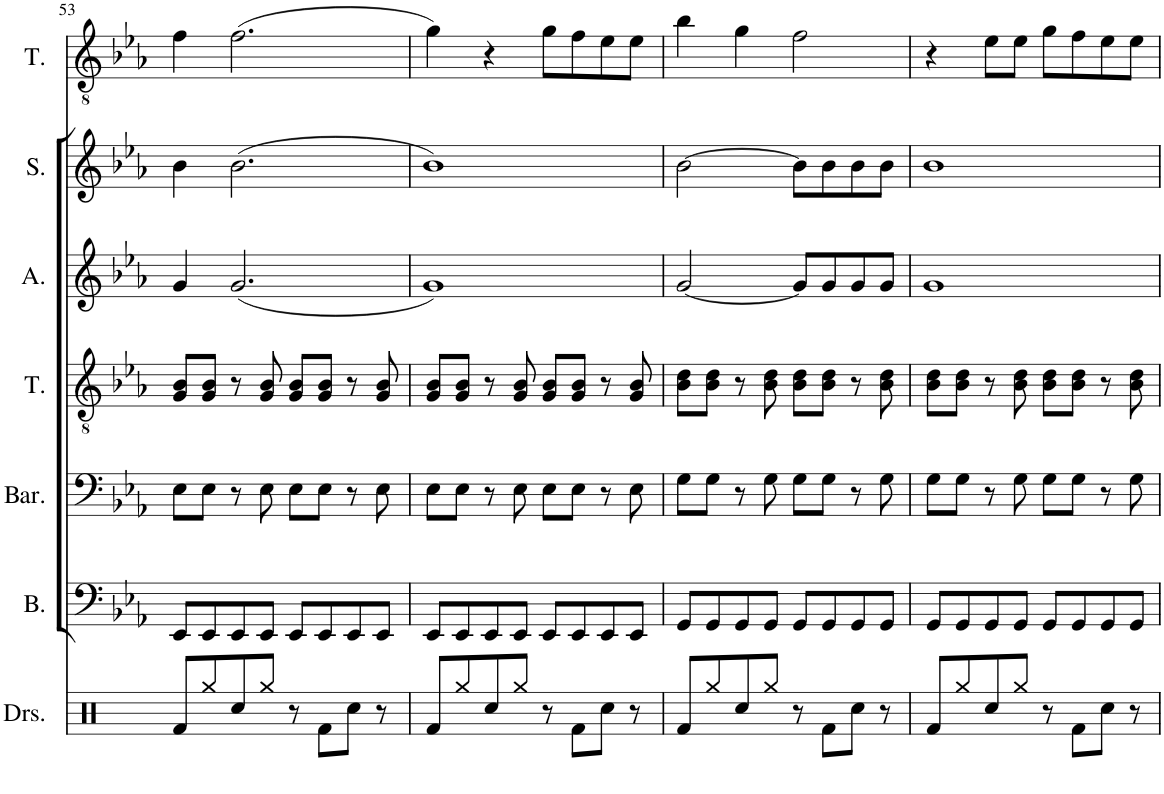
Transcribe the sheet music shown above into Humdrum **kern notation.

**kern	**kern	**kern	**kern	**kern	**kern	**kern
*part7	*part6	*part5	*part4	*part3	*part2	*part1
*staff7	*staff6	*staff5	*staff4	*staff3	*staff2	*staff1
*I"Drumset	*I"Bass	*I"Baritone	*I"Tenor	*I"Alto	*I"Soprano	*I"Tenor
*I'Drs.	*I'B.	*I'Bar.	*I'T.	*I'A.	*I'S.	*I'T.
!!LO:PB:g=z
*clefX	*clefF4	*clefF4	*clefGv2	*clefG2	*clefG2	*clefGv2
*k[]	*k[b-e-a-]	*k[b-e-a-]	*k[b-e-a-]	*k[b-e-a-]	*k[b-e-a-]	*k[b-e-a-]
*M4/4	*M4/4	*M4/4	*M4/4	*M4/4	*M4/4	*M4/4
=53	=53	=53	=53	=53	=53	=53
8Rf/L	8EE-/L	8E-\L	8G/ 8B-/L	4g/	4b-\	4f\
8Rgg/	8EE-/	8E-\J	8G/ 8B-/J	.	.	.
8Rcc/	8EE-/	8r	8r	(2.g/	(2.b-\	(2.f\
8Rgg/J	8EE-/J	8E-\	8G/ 8B-/	.	.	.
8r	8EE-/L	8E-\L	8G/ 8B-/L	.	.	.
8Rf\L	8EE-/	8E-\J	8G/ 8B-/J	.	.	.
8Rcc\J	8EE-/	8r	8r	.	.	.
8r	8EE-/J	8E-\	8G/ 8B-/	.	.	.
=54	=54	=54	=54	=54	=54	=54
8Rf/L	8EE-/L	8E-\L	8G/ 8B-/L	1g)	1b-)	4g\)
8Rgg/	8EE-/	8E-\J	8G/ 8B-/J	.	.	.
8Rcc/	8EE-/	8r	8r	.	.	4r
8Rgg/J	8EE-/J	8E-\	8G/ 8B-/	.	.	.
8r	8EE-/L	8E-\L	8G/ 8B-/L	.	.	8g\L
8Rf\L	8EE-/	8E-\J	8G/ 8B-/J	.	.	8f\
8Rcc\J	8EE-/	8r	8r	.	.	8e-\
8r	8EE-/J	8E-\	8G/ 8B-/	.	.	8e-\J
=55	=55	=55	=55	=55	=55	=55
8Rf/L	8GG/L	8G\L	8B-\ 8d\L	[2g/	[2b-\	4b-\
8Rgg/	8GG/	8G\J	8B-\ 8d\J	.	.	.
8Rcc/	8GG/	8r	8r	.	.	4g\
8Rgg/J	8GG/J	8G\	8B-\ 8d\	.	.	.
8r	8GG/L	8G\L	8B-\ 8d\L	8g/L]	8b-\L]	2f\
8Rf\L	8GG/	8G\J	8B-\ 8d\J	8g/	8b-\	.
8Rcc\J	8GG/	8r	8r	8g/	8b-\	.
8r	8GG/J	8G\	8B-\ 8d\	8g/J	8b-\J	.
=56	=56	=56	=56	=56	=56	=56
8Rf/L	8GG/L	8G\L	8B-\ 8d\L	1g	1b-	4r
8Rgg/	8GG/	8G\J	8B-\ 8d\J	.	.	.
8Rcc/	8GG/	8r	8r	.	.	8e-\L
8Rgg/J	8GG/J	8G\	8B-\ 8d\	.	.	8e-\J
8r	8GG/L	8G\L	8B-\ 8d\L	.	.	8g\L
8Rf\L	8GG/	8G\J	8B-\ 8d\J	.	.	8f\
8Rcc\J	8GG/	8r	8r	.	.	8e-\
8r	8GG/J	8G\	8B-\ 8d\	.	.	8e-\J
=	=	=	=	=	=	=
*-	*-	*-	*-	*-	*-	*-
